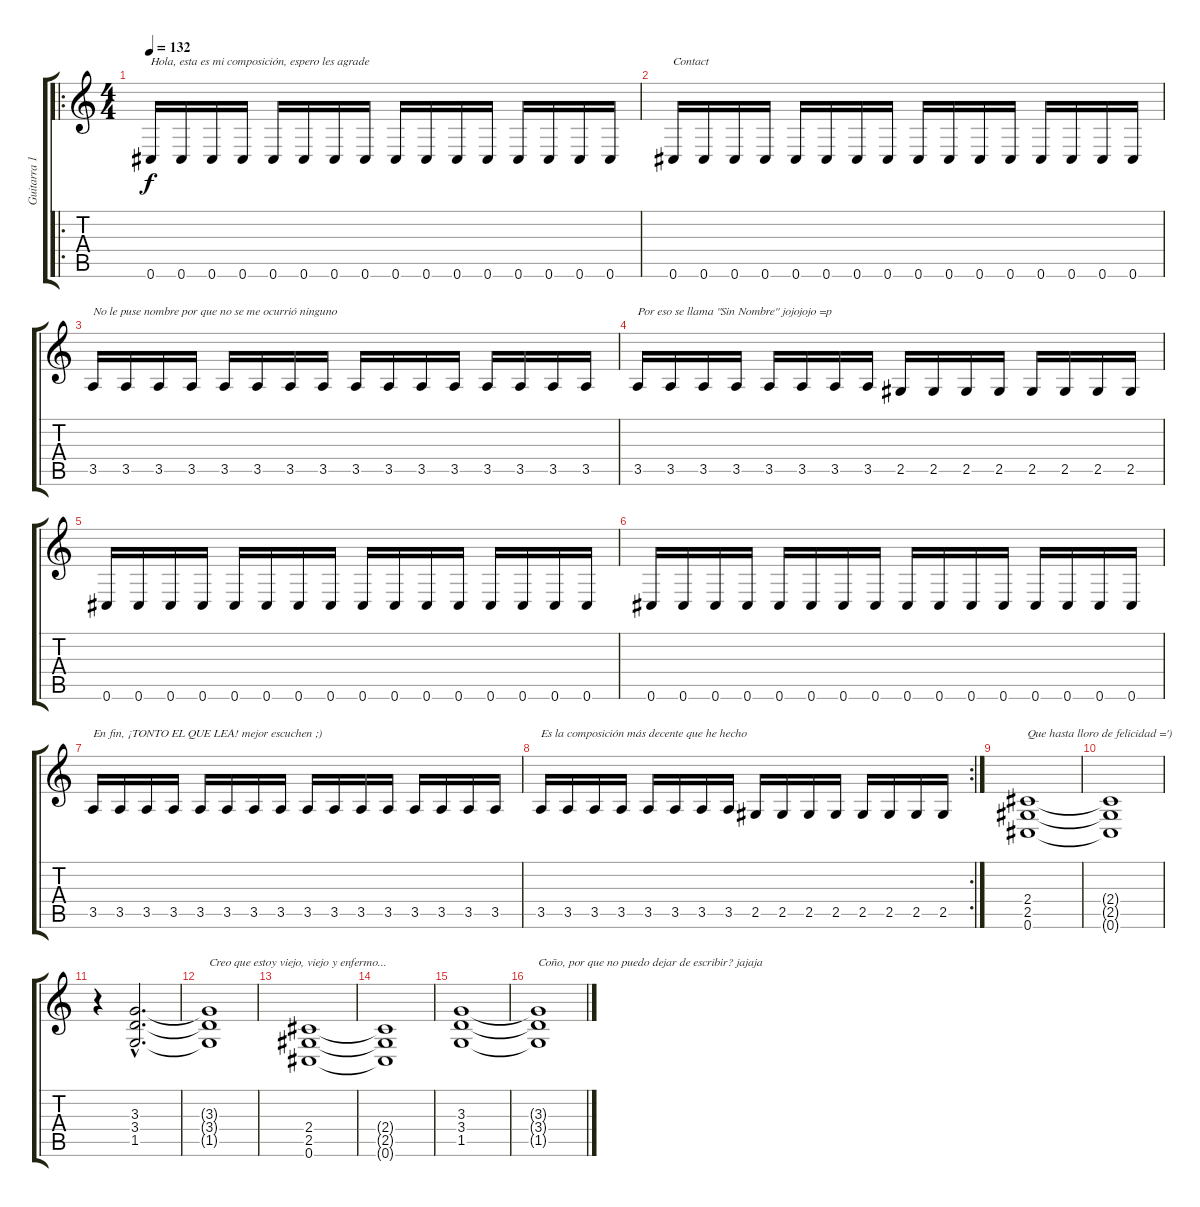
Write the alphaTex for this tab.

\track ("Guitarra 1" "Guitarra 1") {instrument overdrivenguitar}
\staff {score tabs}
\tuning (Db4 Ab3 E3 B2 Gb2 Db2) {hide}
\ro
\ts (4 4)
\tempo 132
\clef g2
\ks c
0.6.16{txt "Hola, esta es mi composición, espero les agrade" dy f instrument overdrivenguitar} 0.6.16 0.6.16 0.6.16 0.6.16 0.6.16 0.6.16 0.6.16 0.6.16 0.6.16 0.6.16 0.6.16 0.6.16 0.6.16 0.6.16 0.6.16 |
0.6.16{txt "Contact"} 0.6.16 0.6.16 0.6.16 0.6.16 0.6.16 0.6.16 0.6.16 0.6.16 0.6.16 0.6.16 0.6.16 0.6.16 0.6.16 0.6.16 0.6.16 |
3.5.16{txt "No le puse nombre por que no se me ocurrió ninguno"} 3.5.16 3.5.16 3.5.16 3.5.16 3.5.16 3.5.16 3.5.16 3.5.16 3.5.16 3.5.16 3.5.16 3.5.16 3.5.16 3.5.16 3.5.16 |
3.5.16{txt "Por eso se llama \"Sin Nombre\" jojojojo =p"} 3.5.16 3.5.16 3.5.16 3.5.16 3.5.16 3.5.16 3.5.16 2.5.16 2.5.16 2.5.16 2.5.16 2.5.16 2.5.16 2.5.16 2.5.16 |
0.6.16 0.6.16 0.6.16 0.6.16 0.6.16 0.6.16 0.6.16 0.6.16 0.6.16 0.6.16 0.6.16 0.6.16 0.6.16 0.6.16 0.6.16 0.6.16 |
0.6.16 0.6.16 0.6.16 0.6.16 0.6.16 0.6.16 0.6.16 0.6.16 0.6.16 0.6.16 0.6.16 0.6.16 0.6.16 0.6.16 0.6.16 0.6.16 |
3.5.16{txt "En fin, ¡TONTO EL QUE LEA! mejor escuchen ;)"} 3.5.16 3.5.16 3.5.16 3.5.16 3.5.16 3.5.16 3.5.16 3.5.16 3.5.16 3.5.16 3.5.16 3.5.16 3.5.16 3.5.16 3.5.16 |
\rc 2
3.5.16{txt "Es la composición más decente que he hecho"} 3.5.16 3.5.16 3.5.16 3.5.16 3.5.16 3.5.16 3.5.16 2.5.16 2.5.16 2.5.16 2.5.16 2.5.16 2.5.16 2.5.16 2.5.16 |
(2.4 2.5 0.6).1{txt "Que hasta lloro de felicidad =')"} |
(2.4{t} 2.5{t} 0.6{t}).1 |
r.4 (3.3{hac} 3.4{hac} 1.5{hac}).2{d} |
(3.3{t} 3.4{t} 1.5{t}).1{txt "Creo que estoy viejo, viejo y enfermo..."} |
(2.4 2.5 0.6).1 |
(2.4{t} 2.5{t} 0.6{t}).1 |
(3.3 3.4 1.5).1 |
(3.3{t} 3.4{t} 1.5{t}).1{txt "Coño, por que no puedo dejar de escribir? jajaja"}
